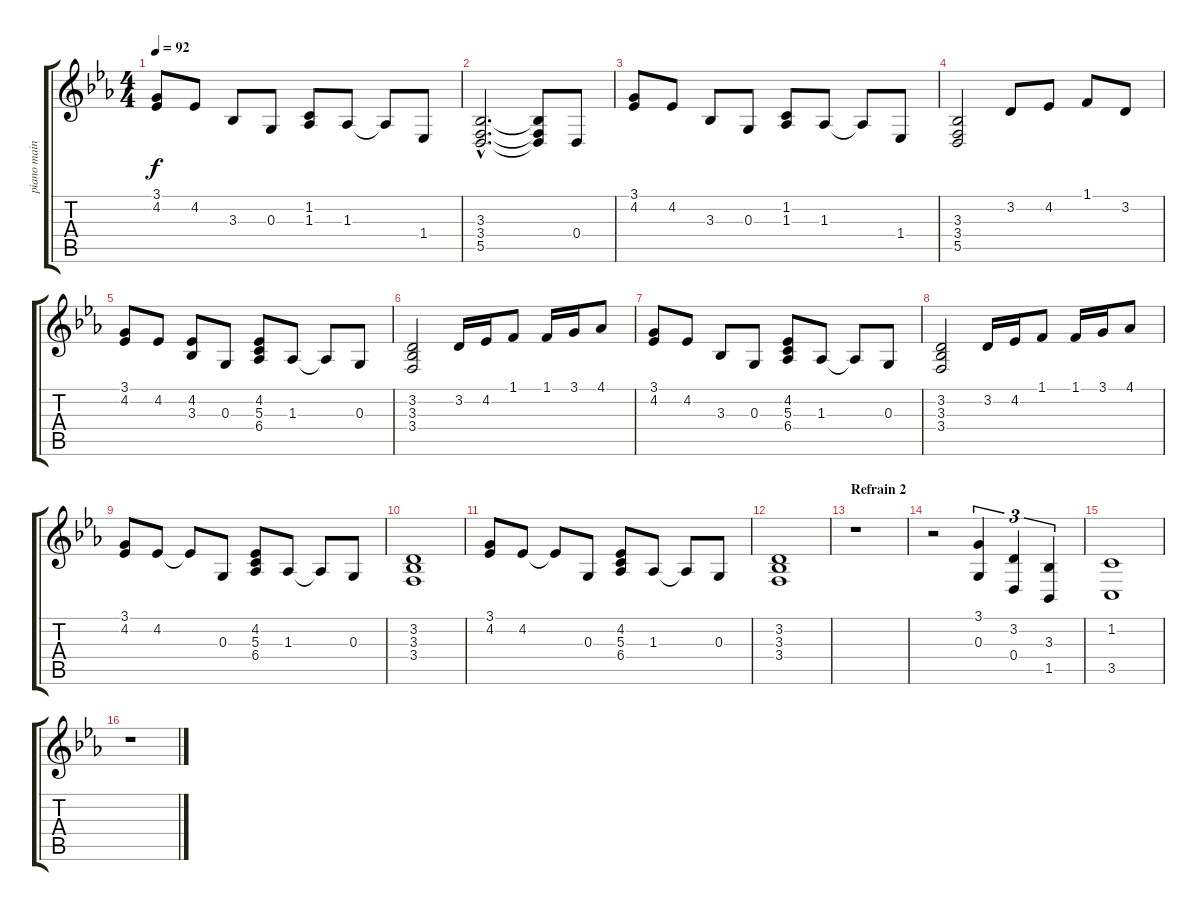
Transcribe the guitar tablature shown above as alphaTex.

\track ("piano main droite" "piano main") {instrument brightacousticpiano}
\staff {score tabs}
\tuning (E4 B3 G3 D3 A2 E2) {hide}
\ts (4 4)
\tempo 92
\clef g2
\ks eb
(3.1 4.2).8{dy f} 4.2.8 3.3.8 0.3.8 (1.2 1.3).8 1.3.8 1.3{t}.8 1.4.8 |
(3.3{hac} 3.4{hac} 5.5{hac}).2{d} (3.3{t} 3.4{t} 5.5{t}).8 0.4.8 |
(3.1 4.2).8 4.2.8 3.3.8 0.3.8 (1.2 1.3).8 1.3.8 1.3{t}.8 1.4.8 |
(3.3 3.4 5.5).2 3.2.8 4.2.8 1.1.8 3.2.8 |
(3.1 4.2).8 4.2.8 (4.2 3.3).8 0.3.8 (4.2 5.3 6.4).8 1.3.8 1.3{t}.8 0.3.8 |
(3.2 3.3 3.4).2 3.2.16 4.2.16 1.1.8 1.1.16 3.1.16 4.1.8 |
(3.1 4.2).8 4.2.8 3.3.8 0.3.8 (4.2 5.3 6.4).8 1.3.8 1.3{t}.8 0.3.8 |
(3.2 3.3 3.4).2 3.2.16 4.2.16 1.1.8 1.1.16 3.1.16 4.1.8 |
(3.1 4.2).8 4.2.8 4.2{t}.8 0.3.8 (4.2 5.3 6.4).8 1.3.8 1.3{t}.8 0.3.8 |
(3.2 3.3 3.4).1 |
(3.1 4.2).8 4.2.8 4.2{t}.8 0.3.8 (4.2 5.3 6.4).8 1.3.8 1.3{t}.8 0.3.8 |
(3.2 3.3 3.4).1 |
\section ("" "Refrain 2")
r.1 |
r.2 (3.1 0.3).4{tu (3 2)} (3.2 0.4).4{tu (3 2)} (3.3 1.5).4{tu (3 2)} |
(1.2 3.5).1 |
r.1
